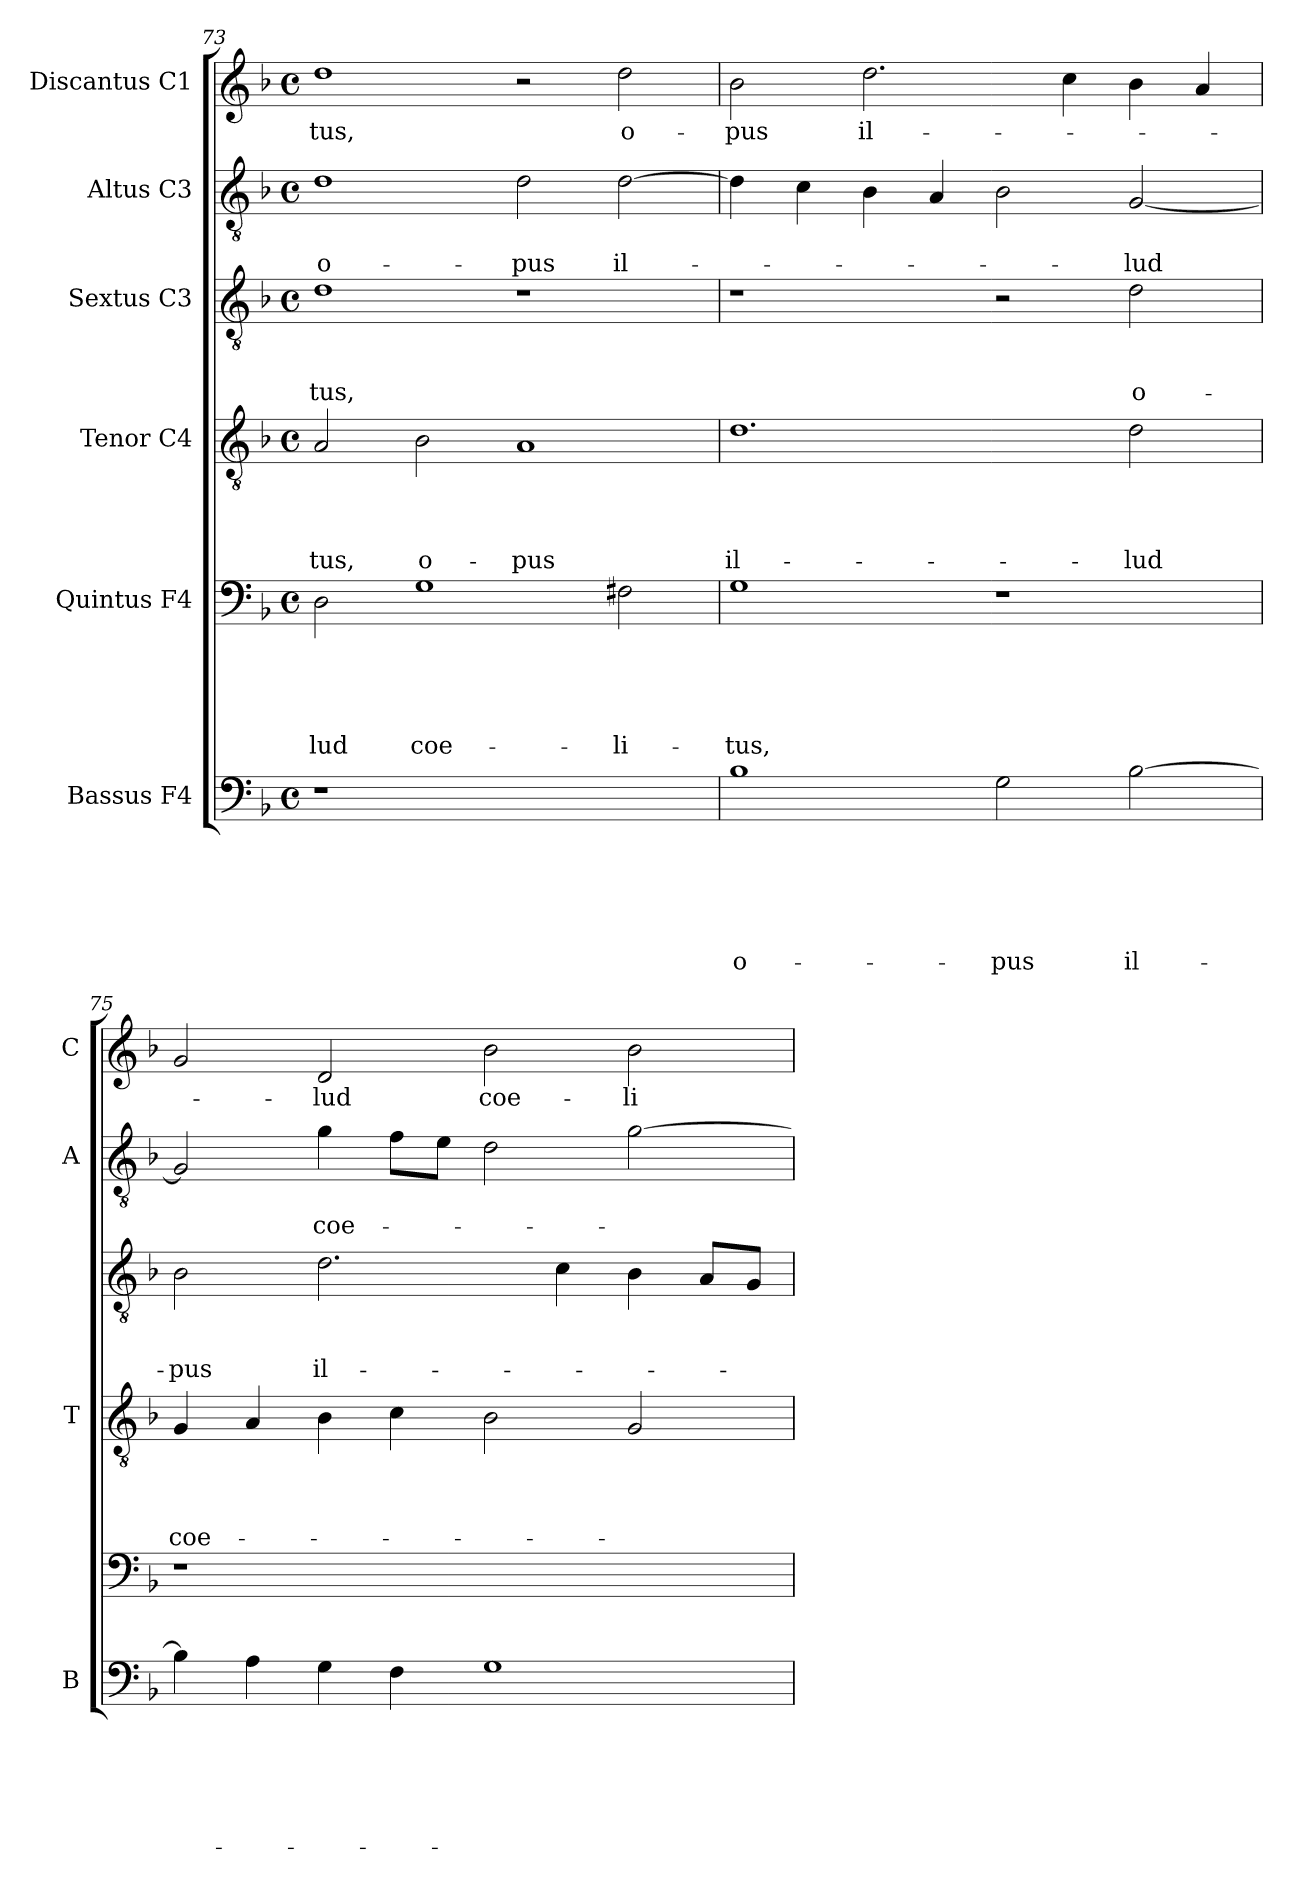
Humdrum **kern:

**kern	**text	**text	**text	**text	**text	**text	**kern	**text	**text	**text	**text	**text	**kern	**text	**text	**text	**text	**kern	**text	**text	**text	**kern	**text	**text	**kern	**text
*part6	*part6	*part6	*part6	*part6	*part6	*part6	*part5	*part5	*part5	*part5	*part5	*part5	*part4	*part4	*part4	*part4	*part4	*part3	*part3	*part3	*part3	*part2	*part2	*part2	*part1	*part1
*staff6	*staff6	*staff6	*staff6	*staff6	*staff6	*staff6	*staff5	*staff5	*staff5	*staff5	*staff5	*staff5	*staff4	*staff4	*staff4	*staff4	*staff4	*staff3	*staff3	*staff3	*staff3	*staff2	*staff2	*staff2	*staff1	*staff1
*I"Bassus F4	*	*	*	*	*	*	*I"Quintus F4	*	*	*	*	*	*I"Tenor C4	*	*	*	*	*I"Sextus C3	*	*	*	*I"Altus C3	*	*	*I"Discantus C1	*
*I'B	*	*	*	*	*	*	*	*	*	*	*	*	*I'T	*	*	*	*	*	*	*	*	*I'A	*	*	*I'C	*
*clefF4	*	*	*	*	*	*	*clefF4	*	*	*	*	*	*clefGv2	*	*	*	*	*clefGv2	*	*	*	*clefGv2	*	*	*clefG2	*
*k[b-]	*	*	*	*	*	*	*k[b-]	*	*	*	*	*	*k[b-]	*	*	*	*	*k[b-]	*	*	*	*k[b-]	*	*	*k[b-]	*
*F:	*	*	*	*	*	*	*F:	*	*	*	*	*	*F:	*	*	*	*	*F:	*	*	*	*F:	*	*	*F:	*
*M4/4	*	*	*	*	*	*	*M4/4	*	*	*	*	*	*M4/4	*	*	*	*	*M4/4	*	*	*	*M4/4	*	*	*M4/4	*
*met(c)	*	*	*	*	*	*	*met(c)	*	*	*	*	*	*met(c)	*	*	*	*	*met(c)	*	*	*	*met(c)	*	*	*met(c)	*
=73	=73	=73	=73	=73	=73	=73	=73	=73	=73	=73	=73	=73	=73	=73	=73	=73	=73	=73	=73	=73	=73	=73	=73	=73	=73	=73
!	!	!	!	!	!	!	!	!	!	!	!	!LO:LY:b	!	!	!	!	!LO:LY:b	!	!	!	!LO:LY:b	!	!	!LO:LY:b	!	!LO:LY:b
1r	.	.	.	.	.	.	2D\	.	.	.	.	-lud	2A/	.	.	.	-tus,	1d	.	.	-tus,	1d	.	o-	1dd	-tus,
!	!	!	!	!	!	!	!	!	!	!	!	!LO:LY:b	!	!	!	!	!LO:LY:b	!	!	!	!	!	!	!	!	!
.	.	.	.	.	.	.	1G	.	.	.	.	coe-	2B-\	.	.	.	o-	.	.	.	.	.	.	.	.	.
!	!	!	!	!	!	!	!	!	!	!	!	!	!	!	!	!	!LO:LY:b	!	!	!	!	!	!	!LO:LY:b	!	!
1ryy	.	.	.	.	.	.	.	.	.	.	.	.	1A	.	.	.	-pus	1r	.	.	.	2d\	.	-pus	2r	.
!	!	!	!	!	!	!	!	!	!	!	!	!LO:LY:b	!	!	!	!	!	!	!	!	!	!	!	!LO:LY:b	!	!LO:LY:b
.	.	.	.	.	.	.	2F#X\	.	.	.	.	-li-	.	.	.	.	.	.	.	.	.	[2d\	.	il-	2dd\	o-
!!LO:LB:g=z
=74	=74	=74	=74	=74	=74	=74	=74	=74	=74	=74	=74	=74	=74	=74	=74	=74	=74	=74	=74	=74	=74	=74	=74	=74	=74	=74
!	!	!	!	!	!	!LO:LY:b	!	!	!	!	!	!LO:LY:b	!	!	!	!	!LO:LY:b	!	!	!	!	!	!	!	!	!LO:LY:b
1B-	.	.	.	.	.	o-	1G	.	.	.	.	-tus,	1.d	.	.	.	il-	1r	.	.	.	4d\]	.	.	2b-\	-pus
.	.	.	.	.	.	.	.	.	.	.	.	.	.	.	.	.	.	.	.	.	.	4c\	.	.	.	.
!	!	!	!	!	!	!	!	!	!	!	!	!	!	!	!	!	!	!	!	!	!	!	!	!	!	!LO:LY:b
.	.	.	.	.	.	.	.	.	.	.	.	.	.	.	.	.	.	.	.	.	.	4B-\	.	.	2.dd\	il-
.	.	.	.	.	.	.	.	.	.	.	.	.	.	.	.	.	.	.	.	.	.	4A/	.	.	.	.
!	!	!	!	!	!	!LO:LY:b	!	!	!	!	!	!	!	!	!	!	!	!	!	!	!	!	!	!	!	!
2G\	.	.	.	.	.	-pus	1r	.	.	.	.	.	.	.	.	.	.	2r	.	.	.	2B-\	.	.	.	.
.	.	.	.	.	.	.	.	.	.	.	.	.	.	.	.	.	.	.	.	.	.	.	.	.	4cc\	.
!	!	!	!	!	!	!LO:LY:b	!	!	!	!	!	!	!	!	!	!	!LO:LY:b	!	!	!	!LO:LY:b	!	!	!LO:LY:b	!	!
[2B-\	.	.	.	.	.	il-	.	.	.	.	.	.	2d\	.	.	.	-lud	2d\	.	.	o-	[2G/	.	-lud	4b-\	.
.	.	.	.	.	.	.	.	.	.	.	.	.	.	.	.	.	.	.	.	.	.	.	.	.	4a/	.
=75	=75	=75	=75	=75	=75	=75	=75	=75	=75	=75	=75	=75	=75	=75	=75	=75	=75	=75	=75	=75	=75	=75	=75	=75	=75	=75
!	!	!	!	!	!	!	!	!	!	!	!	!	!	!	!	!	!LO:LY:b	!	!	!	!LO:LY:b	!	!	!	!	!
4B-\]	.	.	.	.	.	.	1r	.	.	.	.	.	4G/	.	.	.	coe-	2B-\	.	.	-pus	2G/]	.	.	2g/	.
4A\	.	.	.	.	.	.	.	.	.	.	.	.	4A/	.	.	.	.	.	.	.	.	.	.	.	.	.
!	!	!	!	!	!	!	!	!	!	!	!	!	!	!	!	!	!	!	!	!	!LO:LY:b	!	!	!LO:LY:b	!	!LO:LY:b
4G\	.	.	.	.	.	.	.	.	.	.	.	.	4B-\	.	.	.	.	2.d\	.	.	il-	4g\	.	coe-	2d/	-lud
4F\	.	.	.	.	.	.	.	.	.	.	.	.	4c\	.	.	.	.	.	.	.	.	8f\L	.	.	.	.
.	.	.	.	.	.	.	.	.	.	.	.	.	.	.	.	.	.	.	.	.	.	8e\J	.	.	.	.
!	!	!	!	!	!	!	!	!	!	!	!	!	!	!	!	!	!	!	!	!	!	!	!	!	!	!LO:LY:b
1G	.	.	.	.	.	.	1ryy	.	.	.	.	.	2B-\	.	.	.	.	.	.	.	.	2d\	.	.	2b-\	coe-
.	.	.	.	.	.	.	.	.	.	.	.	.	.	.	.	.	.	4c\	.	.	.	.	.	.	.	.
!	!	!	!	!	!	!	!	!	!	!	!	!	!	!	!	!	!	!	!	!	!	!	!	!	!	!LO:LY:b
.	.	.	.	.	.	.	.	.	.	.	.	.	2G/	.	.	.	.	4B-\	.	.	.	[2g\	.	.	2b-\	-li-
.	.	.	.	.	.	.	.	.	.	.	.	.	.	.	.	.	.	8A/L	.	.	.	.	.	.	.	.
.	.	.	.	.	.	.	.	.	.	.	.	.	.	.	.	.	.	8G/J	.	.	.	.	.	.	.	.
=	=	=	=	=	=	=	=	=	=	=	=	=	=	=	=	=	=	=	=	=	=	=	=	=	=	=
*-	*-	*-	*-	*-	*-	*-	*-	*-	*-	*-	*-	*-	*-	*-	*-	*-	*-	*-	*-	*-	*-	*-	*-	*-	*-	*-
